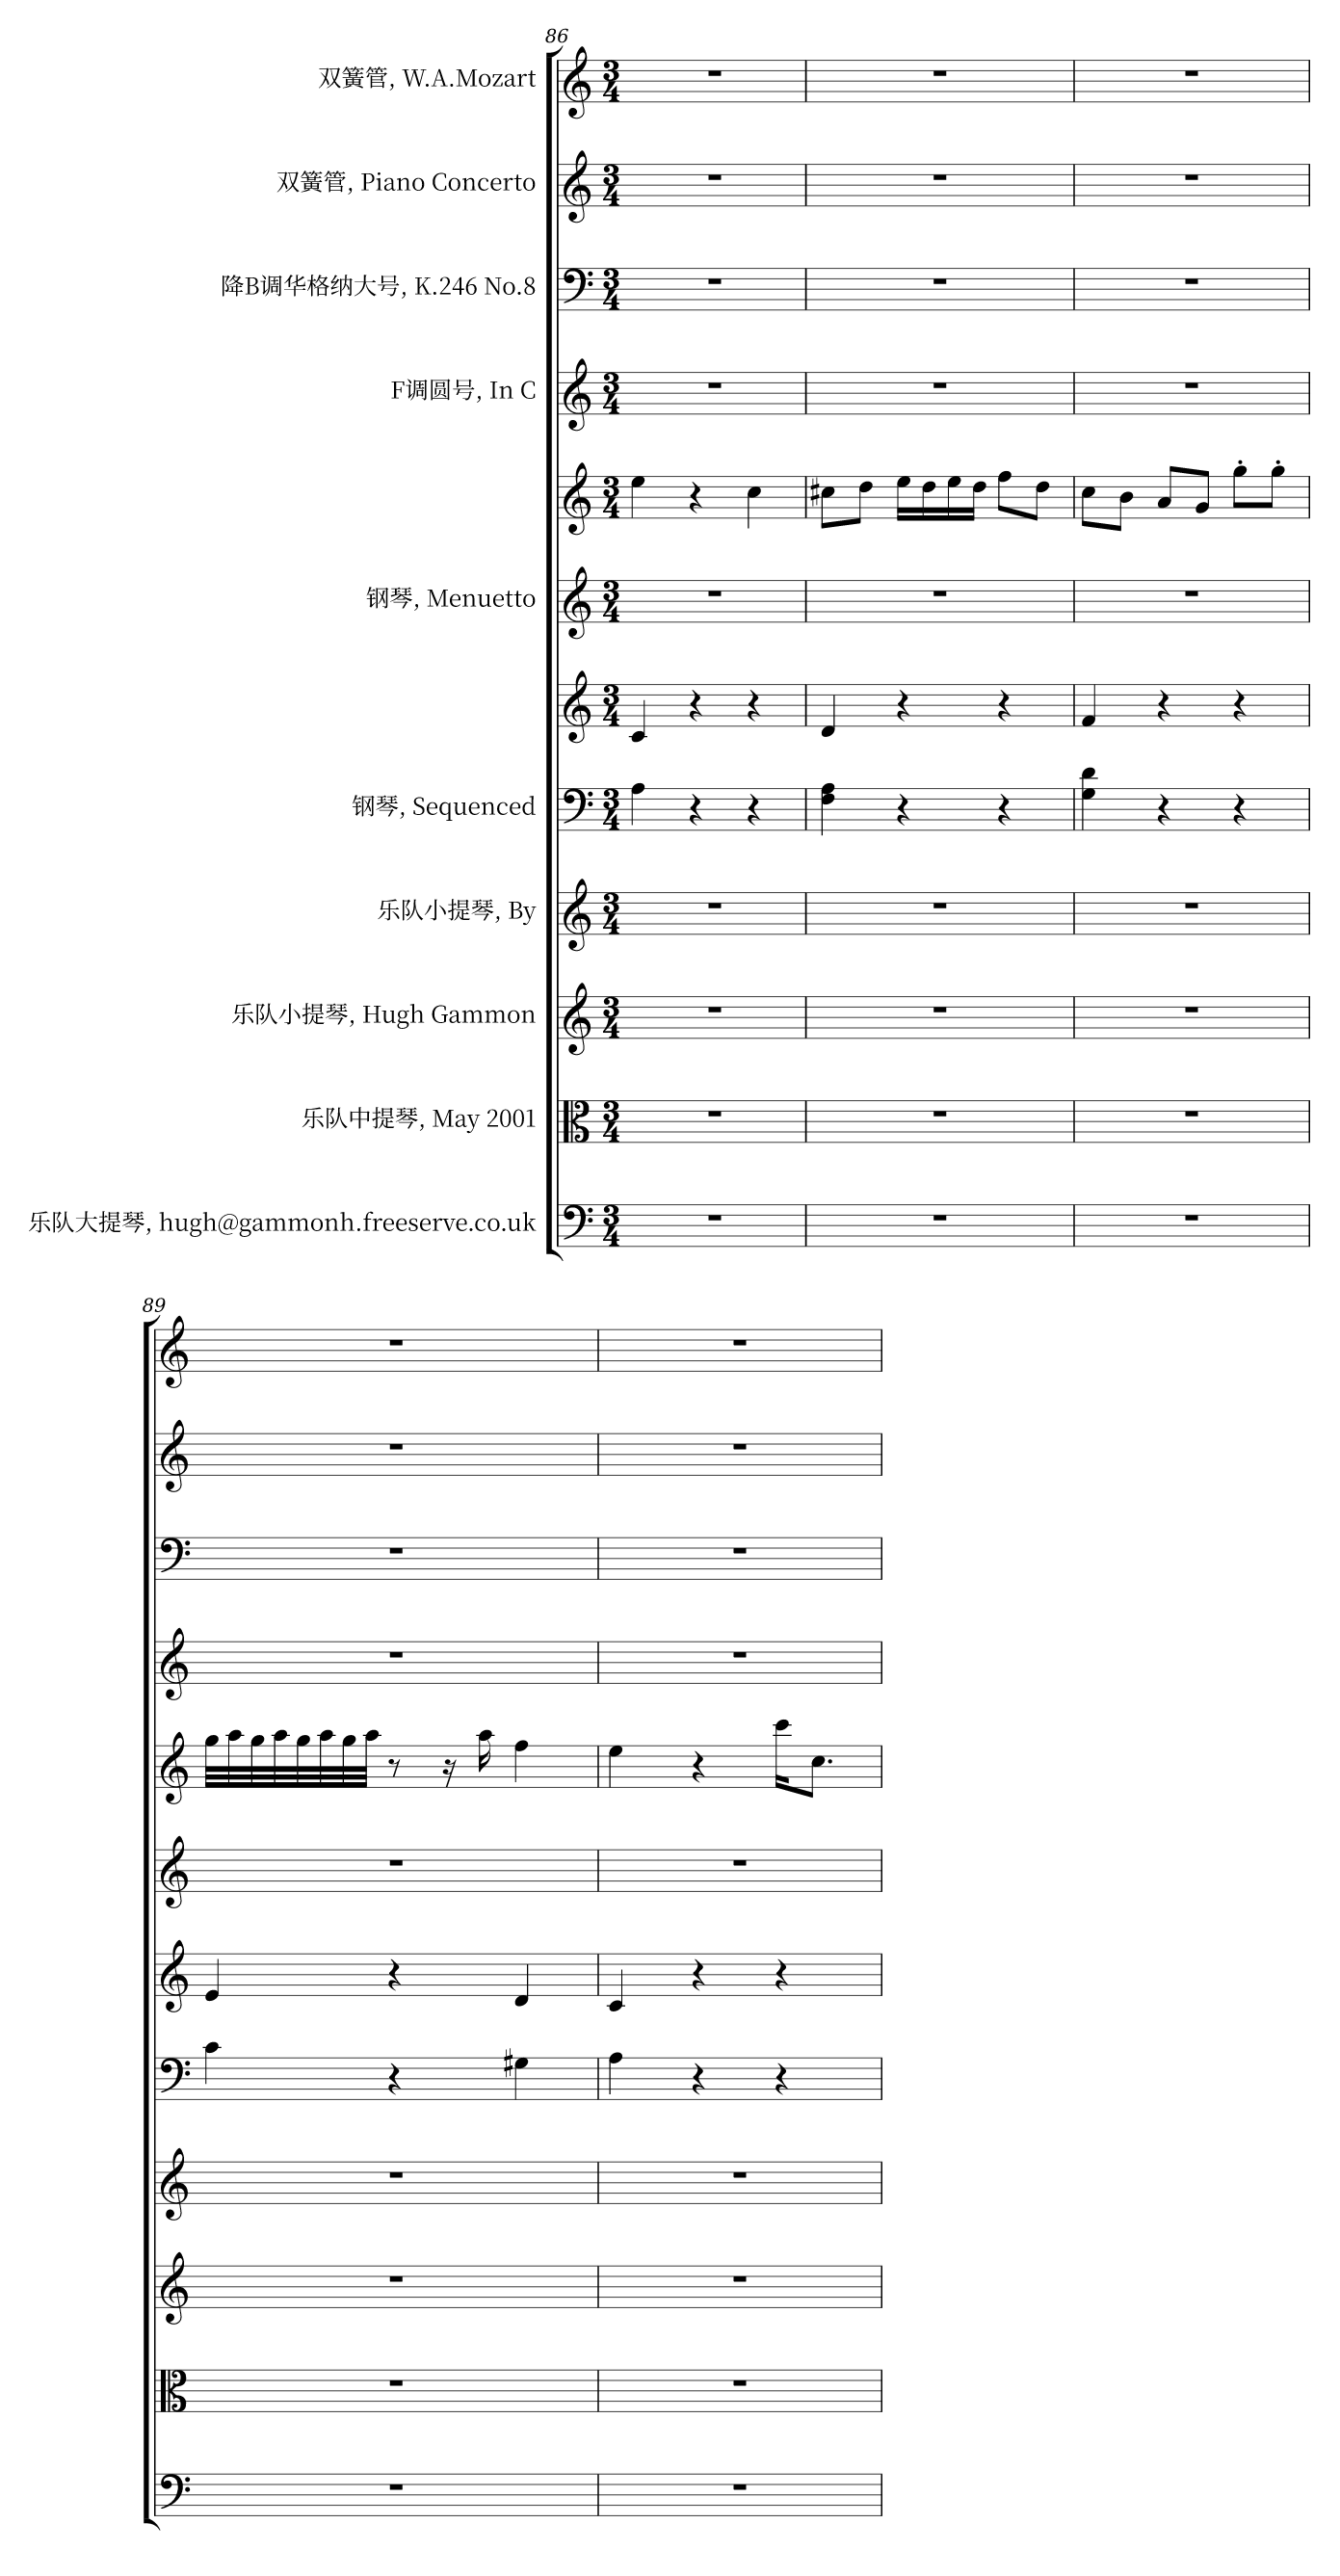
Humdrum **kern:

**kern	**kern	**kern	**kern	**kern	**kern	**kern	**kern	**kern	**kern	**kern	**kern
*part10	*part9	*part8	*part7	*part6	*part6	*part5	*part5	*part4	*part3	*part2	*part1
*staff12	*staff11	*staff10	*staff9	*staff8	*staff7	*staff6	*staff5	*staff4	*staff3	*staff2	*staff1
*I"乐队大提琴, hugh@gammonh.freeserve.co.uk	*I"乐队中提琴, May 2001	*I"乐队小提琴, Hugh Gammon	*I"乐队小提琴,         By	*I"钢琴, Sequenced	*	*I"钢琴, Menuetto	*	*I"F调圆号, In C	*I"降B调华格纳大号, K.246 No.8	*I"双簧管, Piano Concerto	*I"双簧管, W.A.Mozart
*clefF4	*clefC3	*clefG2	*clefG2	*clefF4	*clefG2	*clefG2	*clefG2	*clefG2	*clefF4	*clefG2	*clefG2
*	*	*	*	*	*	*	*	*ITrd4c7	*ITrd1c2	*	*
*k[]	*k[]	*k[]	*k[]	*k[]	*k[]	*k[]	*k[]	*k[b-]	*k[b-e-]	*k[]	*k[]
*M3/4	*M3/4	*M3/4	*M3/4	*M3/4	*M3/4	*M3/4	*M3/4	*M3/4	*M3/4	*M3/4	*M3/4
=86	=86	=86	=86	=86	=86	=86	=86	=86	=86	=86	=86
2.r	2.r	2.r	2.r	4A\	4c/	2.r	4ee\	2.r	2.r	2.r	2.r
.	.	.	.	4r	4r	.	4r	.	.	.	.
.	.	.	.	4r	4r	.	4cc\	.	.	.	.
=87	=87	=87	=87	=87	=87	=87	=87	=87	=87	=87	=87
2.r	2.r	2.r	2.r	4F\ 4A\	4d/	2.r	8cc#X\L	2.r	2.r	2.r	2.r
.	.	.	.	.	.	.	8dd\J	.	.	.	.
.	.	.	.	4r	4r	.	16ee\LL	.	.	.	.
.	.	.	.	.	.	.	16dd\	.	.	.	.
.	.	.	.	.	.	.	16ee\	.	.	.	.
.	.	.	.	.	.	.	16dd\JJ	.	.	.	.
.	.	.	.	4r	4r	.	8ff\L	.	.	.	.
.	.	.	.	.	.	.	8dd\J	.	.	.	.
=88	=88	=88	=88	=88	=88	=88	=88	=88	=88	=88	=88
2.r	2.r	2.r	2.r	4G\ 4d\	4f/	2.r	8cc\L	2.r	2.r	2.r	2.r
.	.	.	.	.	.	.	8b\J	.	.	.	.
.	.	.	.	4r	4r	.	8a/L	.	.	.	.
.	.	.	.	.	.	.	8g/J	.	.	.	.
.	.	.	.	4r	4r	.	8gg'\L	.	.	.	.
.	.	.	.	.	.	.	8gg'\J	.	.	.	.
!!LO:PB:g=z
=89	=89	=89	=89	=89	=89	=89	=89	=89	=89	=89	=89
2.r	2.r	2.r	2.r	4c\	4e/	2.r	32gg\LLL	2.r	2.r	2.r	2.r
.	.	.	.	.	.	.	32aa\	.	.	.	.
.	.	.	.	.	.	.	32gg\	.	.	.	.
.	.	.	.	.	.	.	32aa\	.	.	.	.
.	.	.	.	.	.	.	32gg\	.	.	.	.
.	.	.	.	.	.	.	32aa\	.	.	.	.
.	.	.	.	.	.	.	32gg\	.	.	.	.
.	.	.	.	.	.	.	32aa\JJJ	.	.	.	.
.	.	.	.	4r	4r	.	8r	.	.	.	.
.	.	.	.	.	.	.	16r	.	.	.	.
.	.	.	.	.	.	.	16aa\	.	.	.	.
.	.	.	.	4G#X\	4d/	.	4ff\	.	.	.	.
=90	=90	=90	=90	=90	=90	=90	=90	=90	=90	=90	=90
2.r	2.r	2.r	2.r	4A\	4c/	2.r	4ee\	2.r	2.r	2.r	2.r
.	.	.	.	4r	4r	.	4r	.	.	.	.
.	.	.	.	4r	4r	.	16ccc\KL	.	.	.	.
.	.	.	.	.	.	.	8.cc\J	.	.	.	.
=	=	=	=	=	=	=	=	=	=	=	=
*-	*-	*-	*-	*-	*-	*-	*-	*-	*-	*-	*-
